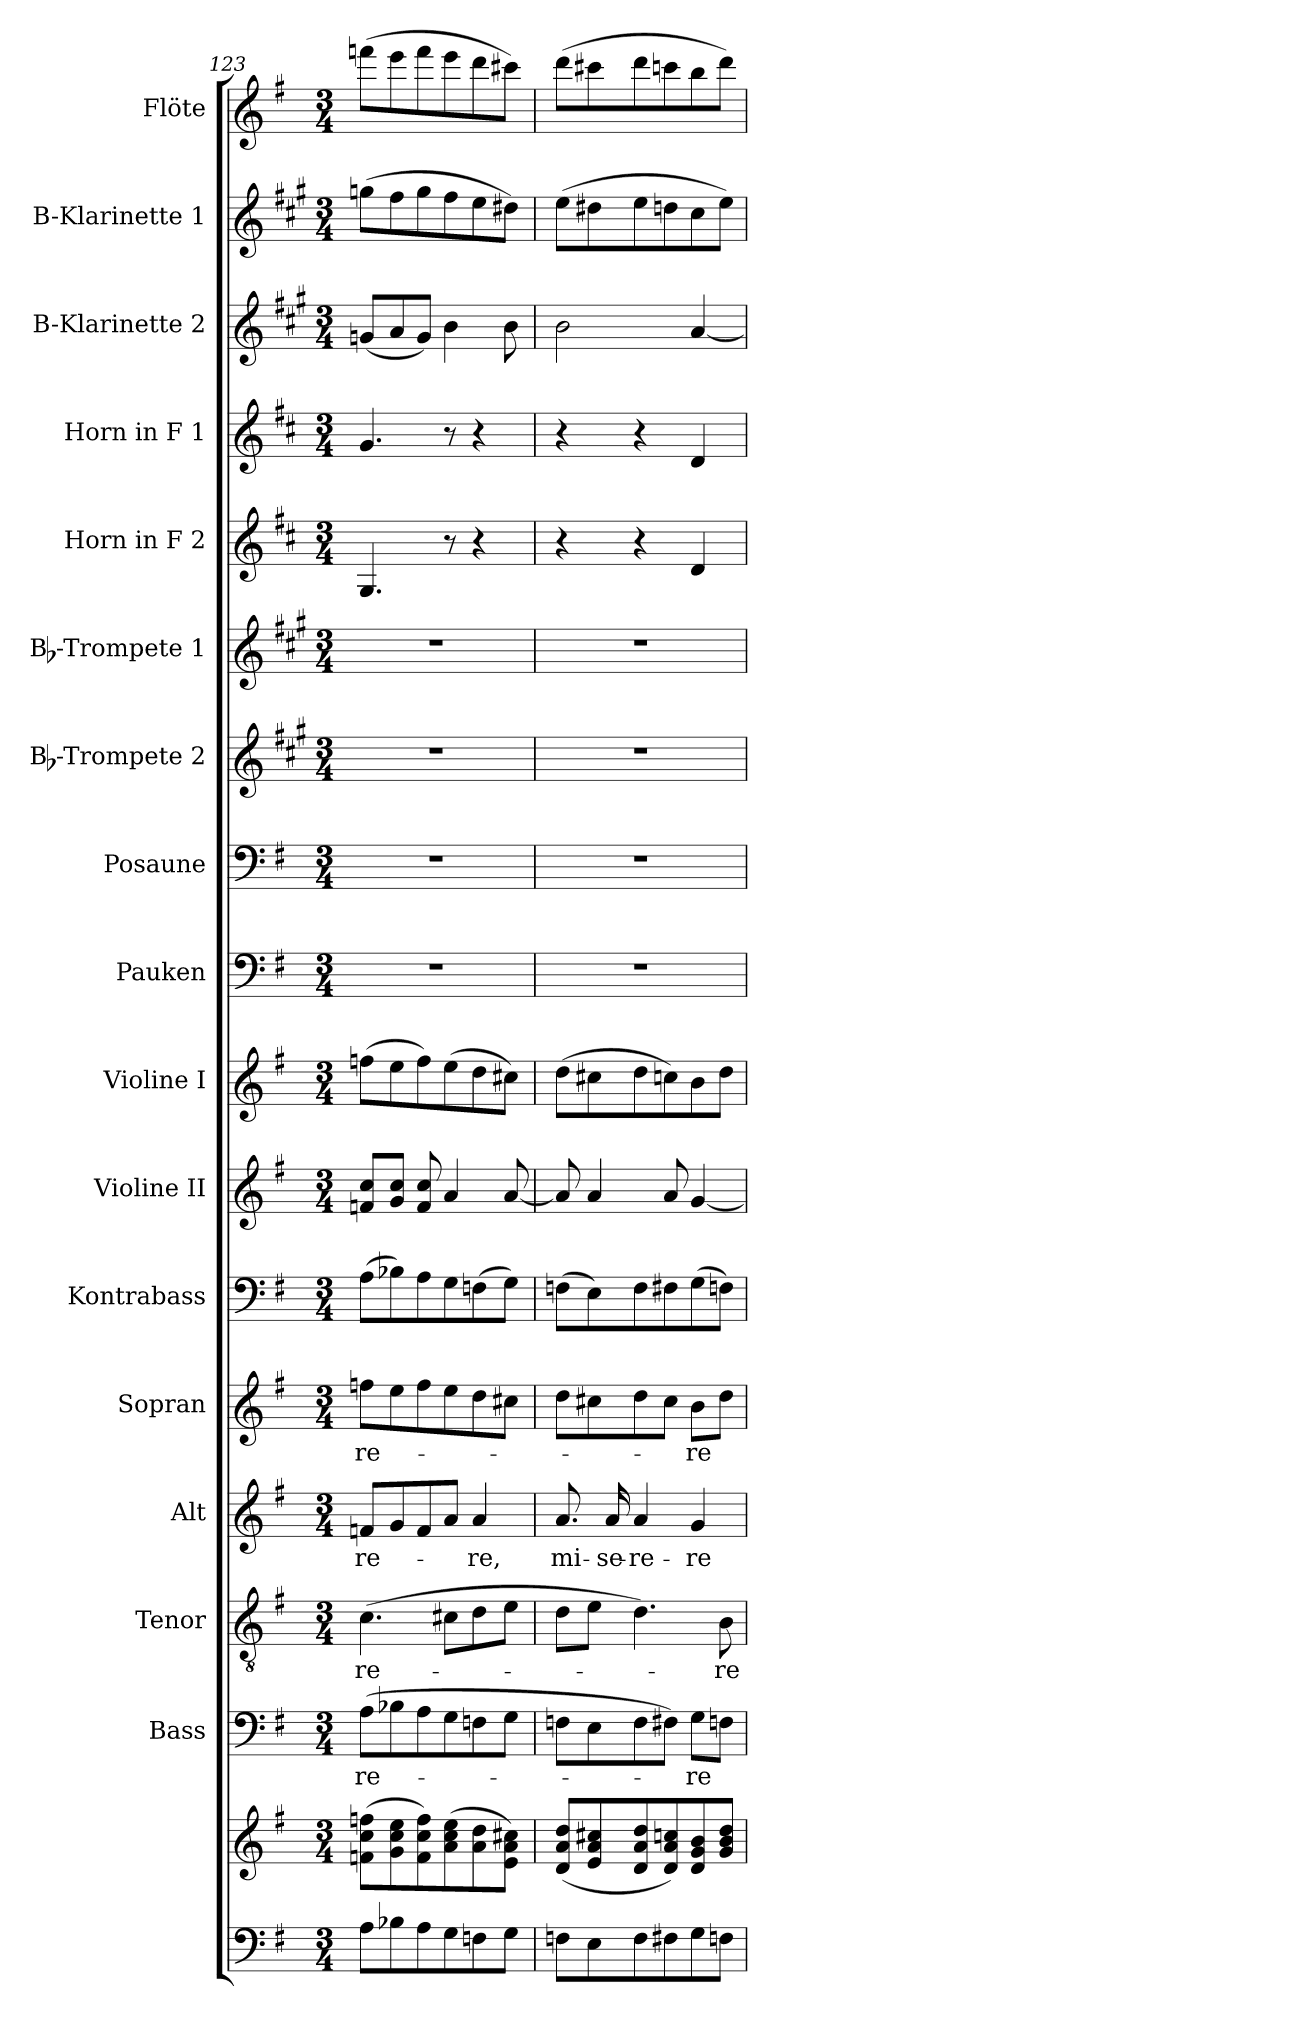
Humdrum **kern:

**kern	**kern	**kern	**text	**kern	**text	**kern	**text	**kern	**text	**kern	**kern	**kern	**kern	**kern	**kern	**kern	**kern	**kern	**kern	**kern	**kern
*part17	*part17	*part16	*part16	*part15	*part15	*part14	*part14	*part13	*part13	*part12	*part11	*part10	*part9	*part8	*part7	*part6	*part5	*part4	*part3	*part2	*part1
*staff18	*staff17	*staff16	*staff16	*staff15	*staff15	*staff14	*staff14	*staff13	*staff13	*staff12	*staff11	*staff10	*staff9	*staff8	*staff7	*staff6	*staff5	*staff4	*staff3	*staff2	*staff1
*	*	*I"Bass	*	*I"Tenor	*	*I"Alt	*	*I"Sopran	*	*I"Kontrabass	*I"Violine II	*I"Violine I	*I"Pauken	*I"Posaune	*I"Bb-Trompete 2	*I"Bb-Trompete 1	*I"Horn in F 2	*I"Horn in F 1	*I"B-Klarinette 2	*I"B-Klarinette 1	*I"Flöte
*	*	*I'B.	*	*I'T.	*	*I'A.	*	*I'S.	*	*I'Kb.	*I'Vl. II	*I'Vl. I	*I'Pk.	*I'Pos.	*I'Bb Trp. 2	*I'Bb Trp. 1	*I'Hrn. 2	*I'Hrn. 1	*I'B Kl. 2	*I'B Kl. 1	*I'Fl.
*clefF4	*clefG2	*clefF4	*	*clefGv2	*	*clefG2	*	*clefG2	*	*clefF4	*clefG2	*clefG2	*clefF4	*clefF4	*clefG2	*clefG2	*clefG2	*clefG2	*clefG2	*clefG2	*clefG2
*	*	*	*	*	*	*	*	*	*	*ITrd7c12	*	*	*	*	*ITrd1c2	*ITrd1c2	*ITrd4c7	*ITrd4c7	*ITrd1c2	*ITrd1c2	*
*k[f#]	*k[f#]	*k[f#]	*	*k[f#]	*	*k[f#]	*	*k[f#]	*	*k[f#]	*k[f#]	*k[f#]	*k[f#]	*k[f#]	*k[f#]	*k[f#]	*k[f#]	*k[f#]	*k[f#]	*k[f#]	*k[f#]
*G:	*G:	*G:	*	*G:	*	*G:	*	*G:	*	*G:	*G:	*G:	*G:	*G:	*G:	*G:	*G:	*G:	*G:	*G:	*G:
*M3/4	*M3/4	*M3/4	*	*M3/4	*	*M3/4	*	*M3/4	*	*M3/4	*M3/4	*M3/4	*M3/4	*M3/4	*M3/4	*M3/4	*M3/4	*M3/4	*M3/4	*M3/4	*M3/4
=123	=123	=123	=123	=123	=123	=123	=123	=123	=123	=123	=123	=123	=123	=123	=123	=123	=123	=123	=123	=123	=123
!	!	!	!LO:LY:b	!	!LO:LY:b	!	!LO:LY:b	!	!LO:LY:b	!	!	!	!	!	!	!	!	!	!	!	!
8A\L	(>8fn\ 8cc\ 8ffn\L	(>8A\L	-re-	(>4.c\	-re-	8fn/L	-re-	8ffn\L	-re-	(>8AA\L	8fn/ 8cc/L	(>8ffn\L	2.r	2.r	2.r	2.r	4.C/	4.c/	(<8fn/L	(>8ffn\L	(>8fffn\L
8B-X\	8g\ 8cc\ 8ee\	8B-X\	.	.	.	8g/	.	8ee\	.	8BB-X\)	8g/ 8cc/J	8ee\	.	.	.	.	.	.	8g/	8ee\	8eee\
8A\	8f\ 8cc\ 8ff\)	8A\	.	.	.	8f/	.	8ff\	.	8AA\	8f/ 8cc/	8ff\)	.	.	.	.	.	.	8f/J)	8ff\	8fff\
8G\	(>8a\ 8cc\ 8ee\	8G\	.	8c#X\L	.	8a/J	.	8ee\	.	8GG\	4a/	(>8ee\	.	.	.	.	8r	8r	4a\	8ee\	8eee\
!	!	!	!	!	!	!	!LO:LY:b	!	!	!	!	!	!	!	!	!	!	!	!	!	!
8Fn\	8a\ 8dd\	8Fn\	.	8d\	.	4a/	-re,	8dd\	.	(>8FFn\	.	8dd\	.	.	.	.	4r	4r	.	8dd\	8ddd\
8G\J	8e\ 8a\ 8cc#X\J)	8G\J	.	8e\J	.	.	.	8cc#X\J	.	8GG\J)	[8a/	8cc#X\J)	.	.	.	.	.	.	8a\	8cc#X\J)	8ccc#X\J)
=124	=124	=124	=124	=124	=124	=124	=124	=124	=124	=124	=124	=124	=124	=124	=124	=124	=124	=124	=124	=124	=124
!	!	!	!	!	!	!	!LO:LY:b	!	!	!	!	!	!	!	!	!	!	!	!	!	!
8Fn\L	(<8d/ 8a/ 8dd/L	8Fn\L	.	8d\L	.	8.a/	mi-	8dd\L	.	(>8FFn\L	8a/]	(>8dd\L	2.r	2.r	2.r	2.r	4r	4r	2a\	(>8dd\L	(>8ddd\L
8E\	8e/ 8a/ 8cc#X/	8E\	.	8e\J	.	.	.	8cc#X\	.	8EE\)	4a/	8cc#X\	.	.	.	.	.	.	.	8cc#X\	8ccc#X\
!	!	!	!	!	!	!	!LO:LY:b	!	!	!	!	!	!	!	!	!	!	!	!	!	!
.	.	.	.	.	.	16a/	-se-	.	.	.	.	.	.	.	.	.	.	.	.	.	.
!	!	!	!	!	!	!	!LO:LY:b	!	!	!	!	!	!	!	!	!	!	!	!	!	!
8F\	8d/ 8a/ 8dd/	8F\	.	4.d\)	.	4a/	-re-	8dd\	.	8FF\	.	8dd\	.	.	.	.	4r	4r	.	8dd\	8ddd\
8F#X\	8d/ 8a/ 8ccn/)	8F#X\J)	.	.	.	.	.	8cc#\J	.	8FF#X\	8a/	8ccn\)	.	.	.	.	.	.	.	8ccn\	8cccn\
!	!	!	!LO:LY:b	!	!	!	!LO:LY:b	!	!LO:LY:b	!	!	!	!	!	!	!	!	!	!	!	!
8G\	8d/ 8g/ 8b/	8G\L	-re	.	.	4g/	-re	8b\L	-re	(>8GG\	[4g/	8b\	.	.	.	.	4G/	4G/	[4g/	8b\	8bb\
!	!	!	!	!	!LO:LY:b	!	!	!	!	!	!	!	!	!	!	!	!	!	!	!	!
8Fn\J	8g/ 8b/ 8dd/J	8Fn\J	.	8B\	-re	.	.	8dd\J	.	8FFn\J)	.	8dd\J	.	.	.	.	.	.	.	8dd\J)	8ddd\J)
=	=	=	=	=	=	=	=	=	=	=	=	=	=	=	=	=	=	=	=	=	=
*-	*-	*-	*-	*-	*-	*-	*-	*-	*-	*-	*-	*-	*-	*-	*-	*-	*-	*-	*-	*-	*-
